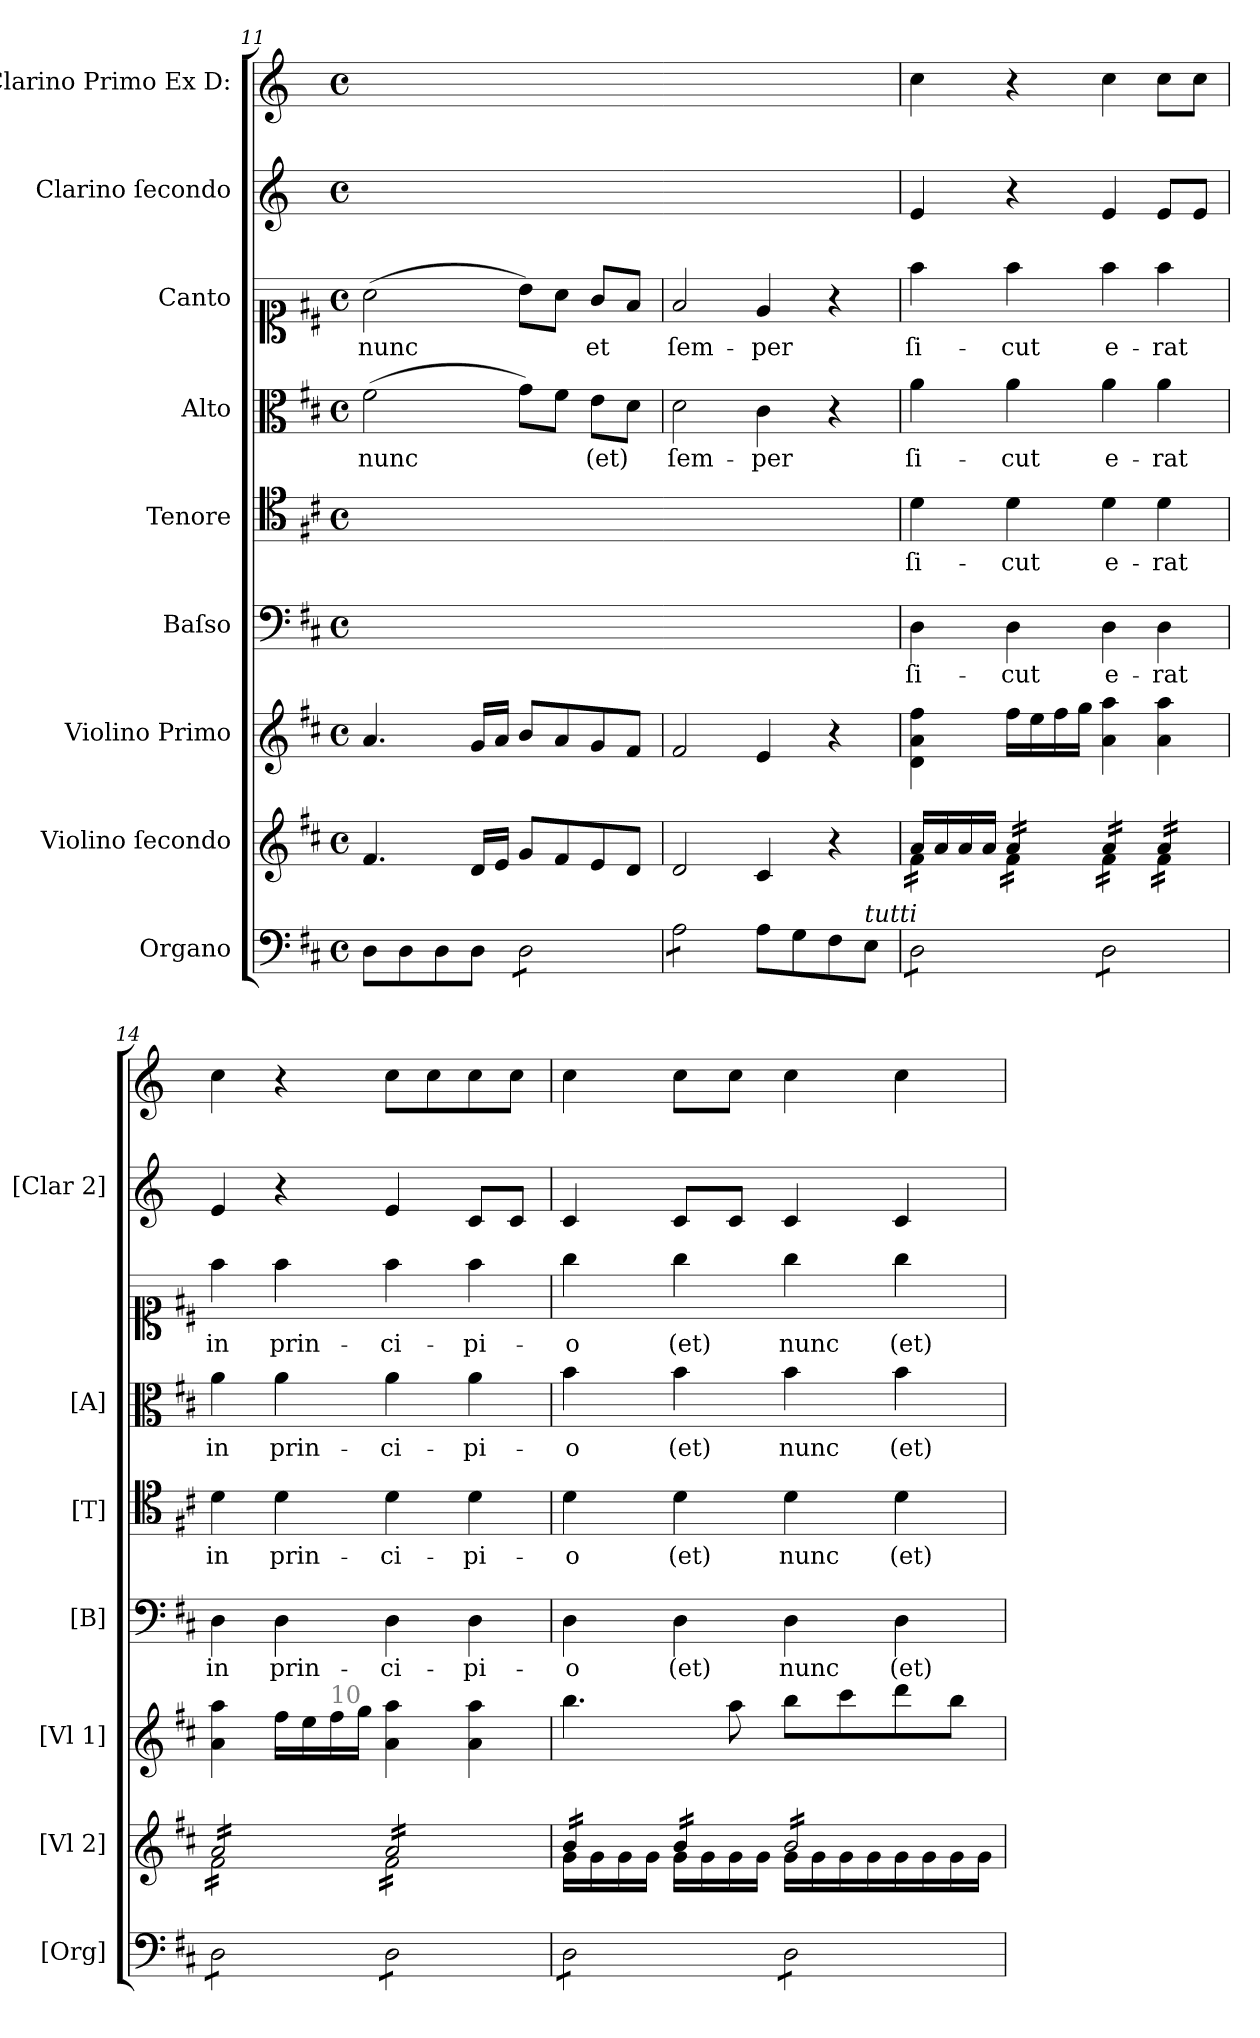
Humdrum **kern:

**kern	**kern	**dynam	**kern	**dynam	**kern	**text	**kern	**text	**kern	**text	**kern	**text	**kern	**kern
*part9	*part8	*part8	*part7	*part7	*part6	*part6	*part5	*part5	*part4	*part4	*part3	*part3	*part2	*part1
*staff9	*staff8	*staff8	*staff7	*staff7	*staff6	*staff6	*staff5	*staff5	*staff4	*staff4	*staff3	*staff3	*staff2	*staff1
*I"Organo	*I"Violino ſecondo	*	*I"Violino Primo	*	*I"Baſso	*	*I"Tenore	*	*I"Alto	*	*I"Canto	*	*I"Clarino ſecondo	*I"Clarino Primo Ex D:
*I'[Org]	*I'[Vl 2]	*	*I'[Vl 1]	*	*I'[B]	*	*I'[T]	*	*I'[A]	*	*	*	*I'[Clar 2]	*
*clefF4	*clefG2	*	*clefG2	*	*clefF4	*	*clefC4	*	*clefC3	*	*clefC1	*	*clefG2	*clefG2
*	*	*	*	*	*	*	*	*	*	*	*	*	*ITrd-1c-2	*ITrd-1c-2
*k[f#c#]	*k[f#c#]	*	*k[f#c#]	*	*k[f#c#]	*	*k[f#c#]	*	*k[f#c#]	*	*k[f#c#]	*	*k[f#c#]	*k[f#c#]
*M4/4	*M4/4	*	*M4/4	*	*M4/4	*	*M4/4	*	*M4/4	*	*M4/4	*	*M4/4	*M4/4
*met(c)	*met(c)	*	*met(c)	*	*met(c)	*	*met(c)	*	*met(c)	*	*met(c)	*	*met(c)	*met(c)
=11	=11	=11	=11	=11	=11	=11	=11	=11	=11	=11	=11	=11	=11	=11
!	!	!	!	!	!	!	!	!	!	!	!	!LO:LY:i	!	!
8D\L	4.f#/	.	4.a/	.	1ryy	.	1ryy	.	(>2f#\	nunc	(>2a\	nunc	1ryy	1ryy
8D\	.	.	.	.	.	.	.	.	.	.	.	.	.	.
8D\	.	.	.	.	.	.	.	.	.	.	.	.	.	.
8D\J	16d/LL	.	16g/LL	.	.	.	.	.	.	.	.	.	.	.
.	16e/JJ	.	16a/JJ	.	.	.	.	.	.	.	.	.	.	.
*tremolo	*	*	*	*	*	*	*	*	*	*	*	*	*	*
8D\L	8g/L	.	8b/L	.	.	.	.	.	8g\L)	.	8b\L)	.	.	.
8D\	8f#/	.	8a/	.	.	.	.	.	8f#\J	.	8a\J	.	.	.
!	!	!	!	!	!	!	!	!	!	!	!	!LO:LY:i	!	!
8D\	8e/	.	8g/	.	.	.	.	.	8e\L	(et)	8g/L	et	.	.
8D\J	8d/J	.	8f#/J	.	.	.	.	.	8d\J	.	8f#/J	.	.	.
=12	=12	=12-	=12	=12-	=12-	=12-	=12-	=12-	=12	=12-	=12	=12-	=12-	=12-
!	!	!	!	!	!	!	!	!	!	!	!	!LO:LY:i	!	!
8A\L	2d/	.	2f#/	.	1ryy	.	1ryy	.	2d\	ſem-	2f#/	ſem-	1ryy	1ryy
8A\	.	.	.	.	.	.	.	.	.	.	.	.	.	.
8A\	.	.	.	.	.	.	.	.	.	.	.	.	.	.
8A\J	.	.	.	.	.	.	.	.	.	.	.	.	.	.
*Xtremolo	*	*	*	*	*	*	*	*	*	*	*	*	*	*
!	!	!	!	!	!	!	!	!	!	!	!	!LO:LY:i	!	!
8A\L	4c#/	.	4e/	.	.	.	.	.	4c#\	-per	4e/	-per	.	.
8G\	.	.	.	.	.	.	.	.	.	.	.	.	.	.
8F#\	4r	.	4r	.	.	.	.	.	4r	.	4r	.	.	.
!LO:TX:a:i:t=tutti	!	!	!	!	!	!	!	!	!	!	!	!	!	!
8E\J	.	.	.	.	.	.	.	.	.	.	.	.	.	.
=13	=13	=13	=13	=13	=13	=13	=13	=13	=13	=13	=13	=13	=13	=13
*	*^	*	*	*	*	*	*	*	*	*	*	*	*	*
!	!	!	!LO:DY:a:rj	!	!LO:DY:a:rj	!	!	!	!	!	!	!	!	!	!
*tremolo	*	*	*	*	*	*	*	*	*	*	*	*	*	*	*
8D\L	16a/LL	16f#\LL	for	4d\ 4a\ 4ff#\	for	4D\	ſi-	4d\	ſi-	4a\	ſi-	4ff#\	ſi-	4f#/	4dd\
.	16a/	16f#\	.	.	.	.	.	.	.	.	.	.	.	.	.
8D\	16a/	16f#\	.	.	.	.	.	.	.	.	.	.	.	.	.
.	16a/JJ	16f#\JJ	.	.	.	.	.	.	.	.	.	.	.	.	.
*	*tremolo	*	*	*	*	*	*	*	*	*	*	*	*	*	*
8D\	16a/LL	16f#\LL	.	16ff#\LL	.	4D\	-cut	4d\	-cut	4a\	-cut	4ff#\	-cut	4r	4r
.	16a/	16f#\	.	16ee\	.	.	.	.	.	.	.	.	.	.	.
8D\J	16a/	16f#\	.	16ff#\	.	.	.	.	.	.	.	.	.	.	.
.	16a/JJ	16f#\JJ	.	16gg\JJ	.	.	.	.	.	.	.	.	.	.	.
8D\L	16a/LL	16f#\LL	.	4a\ 4aa\	.	4D\	e-	4d\	e-	4a\	e-	4ff#\	e-	4f#/	4dd\
.	16a/	16f#\	.	.	.	.	.	.	.	.	.	.	.	.	.
8D\	16a/	16f#\	.	.	.	.	.	.	.	.	.	.	.	.	.
.	16a/JJ	16f#\JJ	.	.	.	.	.	.	.	.	.	.	.	.	.
8D\	16a/LL	16f#\LL	.	4a\ 4aa\	.	4D\	-rat	4d\	-rat	4a\	-rat	4ff#\	-rat	8f#/L	8dd\L
.	16a/	16f#\	.	.	.	.	.	.	.	.	.	.	.	.	.
8D\J	16a/	16f#\	.	.	.	.	.	.	.	.	.	.	.	8f#/J	8dd\J
.	16a/JJ	16f#\JJ	.	.	.	.	.	.	.	.	.	.	.	.	.
=14	=14	=14	=14	=14	=14	=14	=14	=14	=14	=14	=14	=14	=14	=14	=14
8D\L	16a/LL	16f#\LL	.	4a\ 4aa\	.	4D\	in	4d\	in	4a\	in	4ff#\	in	4f#/	4dd\
.	16a/	16f#\	.	.	.	.	.	.	.	.	.	.	.	.	.
8D\	16a/	16f#\	.	.	.	.	.	.	.	.	.	.	.	.	.
.	16a/	16f#\	.	.	.	.	.	.	.	.	.	.	.	.	.
8D\	16a/	16f#\	.	16ff#\LL	.	4D\	prin-	4d\	prin-	4a\	prin-	4ff#\	prin-	4r	4r
.	16a/	16f#\	.	16ee\	.	.	.	.	.	.	.	.	.	.	.
!	!	!	!	!LO:TX:a:color=gray:t=10	!	!	!	!	!	!	!	!	!	!	!
8D\J	16a/	16f#\	.	16ff#\	.	.	.	.	.	.	.	.	.	.	.
.	16a/JJ	16f#\JJ	.	16gg\JJ	.	.	.	.	.	.	.	.	.	.	.
8D\L	16a/LL	16f#\LL	.	4a\ 4aa\	.	4D\	-ci-	4d\	-ci-	4a\	-ci-	4ff#\	-ci-	4f#/	8dd\L
.	16a/	16f#\	.	.	.	.	.	.	.	.	.	.	.	.	.
8D\	16a/	16f#\	.	.	.	.	.	.	.	.	.	.	.	.	8dd\
.	16a/	16f#\	.	.	.	.	.	.	.	.	.	.	.	.	.
8D\	16a/	16f#\	.	4a\ 4aa\	.	4D\	-pi-	4d\	-pi-	4a\	-pi-	4ff#\	-pi-	8d/L	8dd\
.	16a/	16f#\	.	.	.	.	.	.	.	.	.	.	.	.	.
8D\J	16a/	16f#\	.	.	.	.	.	.	.	.	.	.	.	8d/J	8dd\J
.	16a/JJ	16f#\JJ	.	.	.	.	.	.	.	.	.	.	.	.	.
=15	=15	=15	=15	=15	=15	=15	=15	=15	=15	=15	=15	=15	=15	=15	=15
8D\L	16b/LL	16g\LL	.	4.bb\	.	4D\	-o	4d\	-o	4b\	-o	4gg\	-o	4d/	4dd\
.	16b/	16g\	.	.	.	.	.	.	.	.	.	.	.	.	.
8D\	16b/	16g\	.	.	.	.	.	.	.	.	.	.	.	.	.
.	16b/JJ	16g\JJ	.	.	.	.	.	.	.	.	.	.	.	.	.
8D\	16b/LL	16g\LL	.	.	.	4D\	(et)	4d\	(et)	4b\	(et)	4gg\	(et)	8d/L	8dd\L
.	16b/	16g\	.	.	.	.	.	.	.	.	.	.	.	.	.
8D\J	16b/	16g\	.	8aa\	.	.	.	.	.	.	.	.	.	8d/J	8dd\J
.	16b/JJ	16g\JJ	.	.	.	.	.	.	.	.	.	.	.	.	.
8D\L	16b/LL	16g\LL	.	8bb\L	.	4D\	nunc	4d\	nunc	4b\	nunc	4gg\	nunc	4d/	4dd\
.	16b/	16g\	.	.	.	.	.	.	.	.	.	.	.	.	.
8D\	16b/	16g\	.	8ccc#\	.	.	.	.	.	.	.	.	.	.	.
.	16b/	16g\	.	.	.	.	.	.	.	.	.	.	.	.	.
8D\	16b/	16g\	.	8ddd\	.	4D\	(et)	4d\	(et)	4b\	(et)	4gg\	(et)	4d/	4dd\
.	16b/	16g\	.	.	.	.	.	.	.	.	.	.	.	.	.
8D\J	16b/	16g\	.	8bb\J	.	.	.	.	.	.	.	.	.	.	.
*Xtremolo	*	*	*	*	*	*	*	*	*	*	*	*	*	*	*
.	16b/JJ	16g\JJ	.	.	.	.	.	.	.	.	.	.	.	.	.
*	*Xtremolo	*	*	*	*	*	*	*	*	*	*	*	*	*	*
*	*v	*v	*	*	*	*	*	*	*	*	*	*	*	*	*
=	=	=	=	=	=	=	=	=	=	=	=	=	=	=
*-	*-	*-	*-	*-	*-	*-	*-	*-	*-	*-	*-	*-	*-	*-
